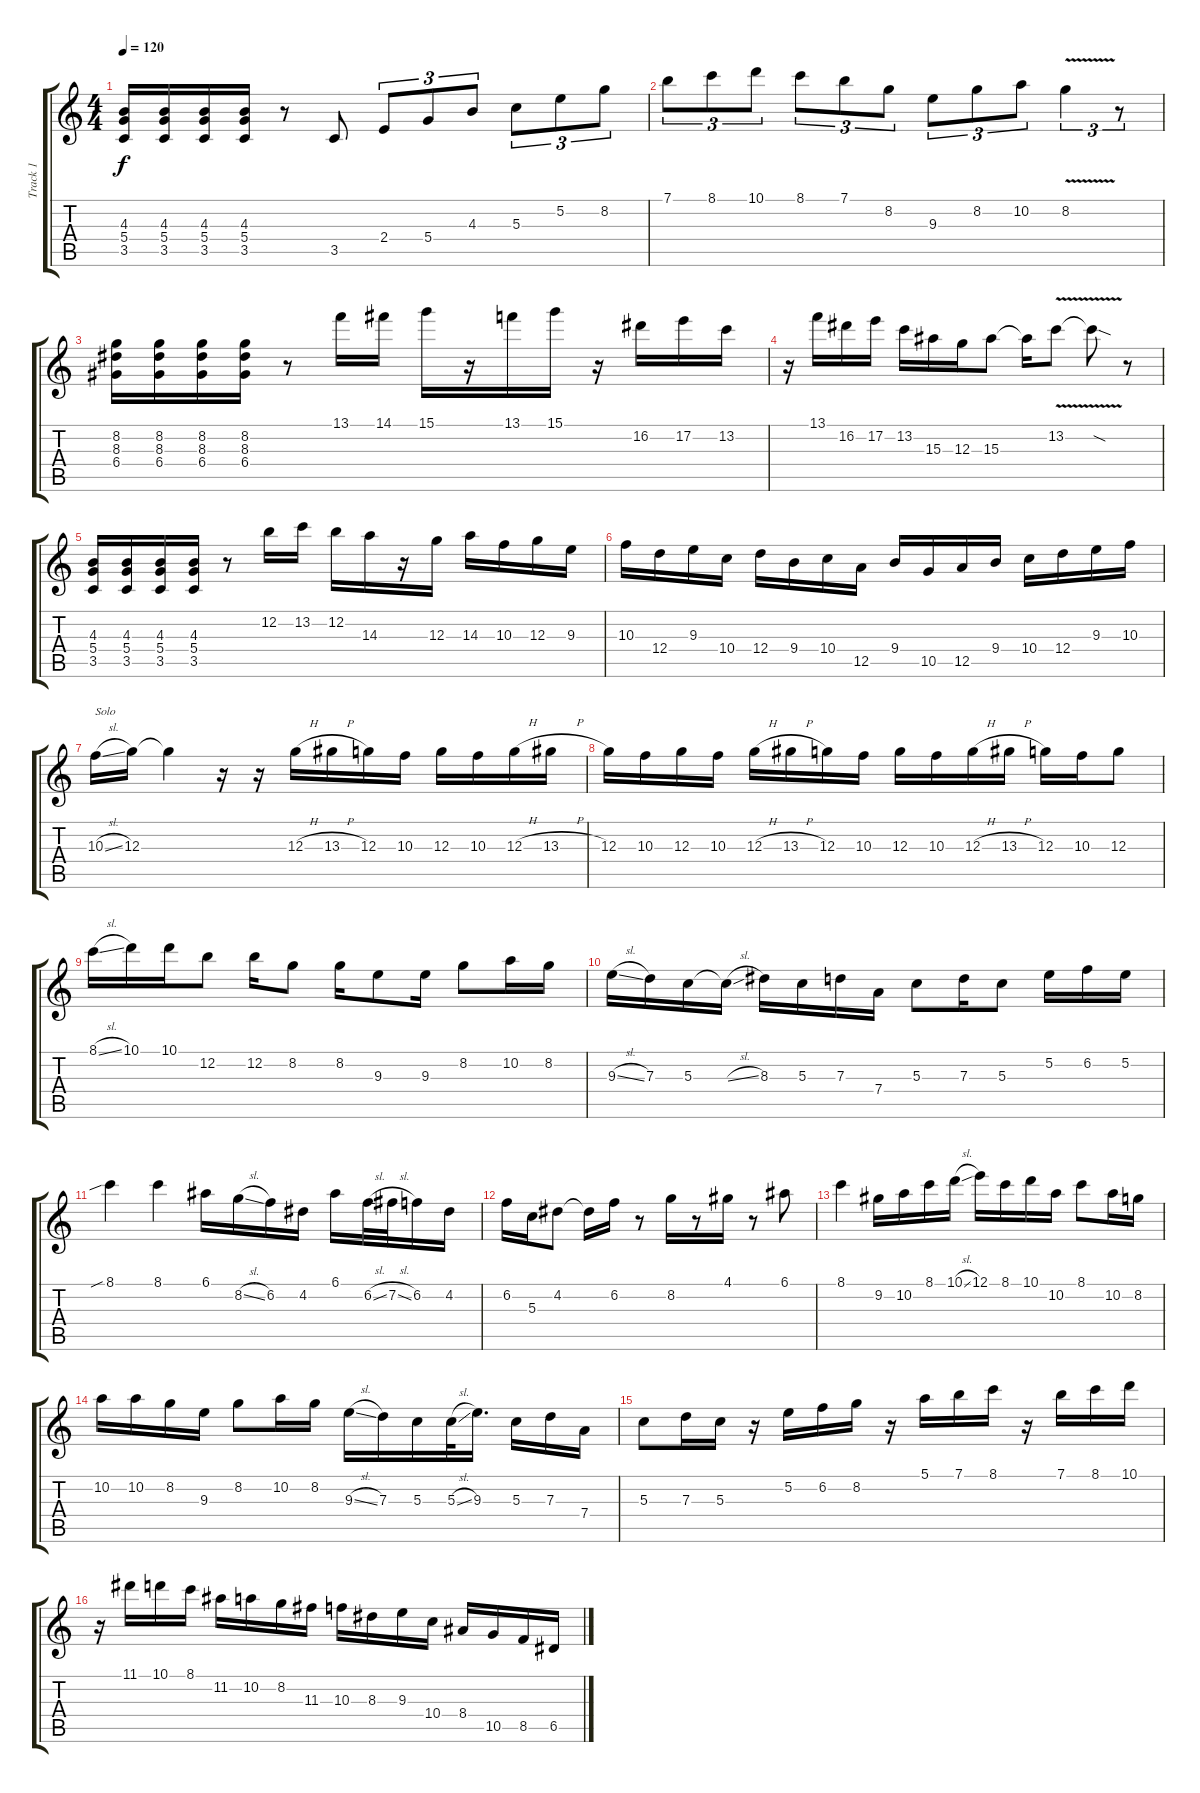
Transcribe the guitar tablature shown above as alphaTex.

\track ("Track 1" "Track 1") {instrument acousticguitarnylon}
\staff {score tabs}
\tuning (E4 B3 G3 D3 A2 E2) {hide}
\ts (4 4)
\tempo 120
\clef g2
\ks c
(4.3 5.4 3.5).16{dy f} (4.3 5.4 3.5).16 (4.3 5.4 3.5).16 (4.3 5.4 3.5).16 r.8 3.5.8 2.4.8{tu (3 2)} 5.4.8{tu (3 2)} 4.3.8{tu (3 2)} 5.3.8{tu (3 2)} 5.2.8{tu (3 2)} 8.2.8{tu (3 2)} |
7.1.8{tu (3 2)} 8.1.8{tu (3 2)} 10.1.8{tu (3 2)} 8.1.8{tu (3 2)} 7.1.8{tu (3 2)} 8.2.8{tu (3 2)} 9.3.8{tu (3 2)} 8.2.8{tu (3 2)} 10.2.8{tu (3 2)} 8.2{v}.4{tu (3 2)} r.8{tu (3 2)} |
(8.2 8.3 6.4).16 (8.2 8.3 6.4).16 (8.2 8.3 6.4).16 (8.2 8.3 6.4).16 r.8 13.1.16 14.1.16 15.1.16 r.16 13.1.16 15.1.16 r.16 16.2.16 17.2.16 13.2.16 |
r.16 13.1.16 16.2.16 17.2.16 13.2.16 15.3.16 12.3.16 15.3.8 15.3{t}.16 13.2{v}.8 13.2{sod t}.8 r.8 |
(4.3 5.4 3.5).16 (4.3 5.4 3.5).16 (4.3 5.4 3.5).16 (4.3 5.4 3.5).16 r.8 12.2.16 13.2.16 12.2.16 14.3.16 r.16 12.3.16 14.3.16 10.3.16 12.3.16 9.3.16 |
10.3.16 12.4.16 9.3.16 10.4.16 12.4.16 9.4.16 10.4.16 12.5.16 9.4.16 10.5.16 12.5.16 9.4.16 10.4.16 12.4.16 9.3.16 10.3.16 |
10.3{sl}.16{txt "Solo"} 12.3.16 12.3{t}.4 r.16 r.16 12.3{h}.16 13.3{h}.16 12.3.16 10.3.16 12.3.16 10.3.16 12.3{h}.16 13.3{h}.16 |
12.3.16 10.3.16 12.3.16 10.3.16 12.3{h}.16 13.3{h}.16 12.3.16 10.3.16 12.3.16 10.3.16 12.3{h}.16 13.3{h}.16 12.3.16 10.3.16 12.3.8 |
8.1{sl}.16 10.1.16 10.1.16 12.2.8 12.2.16 8.2.8 8.2.16 9.3.8 9.3.16 8.2.8 10.2.16 8.2.16 |
9.3{sl}.16 7.3.16 5.3.16 5.3{sl t}.16 8.3.16 5.3.16 7.3.16 7.4.16 5.3.8 7.3.16 5.3.8 5.2.16 6.2.16 5.2.16 |
8.1{sib}.4 8.1.4 6.1.16 8.2{sl}.16 6.2.16 4.2.16 6.1.16 6.2{sl}.32 7.2{sl}.32 6.2.16 4.2.16 |
6.2.16 5.3.16 4.2.8 4.2{t}.16 6.2.16 r.8 8.2.16 r.8 4.1.16 r.8 6.1.8 |
8.1.4 9.2.16 10.2.16 8.1.16 10.1{sl}.16 12.1.16 8.1.16 10.1.16 10.2.16 8.1.8 10.2.16 8.2.16 |
10.2.16 10.2.16 8.2.16 9.3.16 8.2.8 10.2.16 8.2.16 9.3{sl}.16 7.3.16 5.3.16 5.3{sl}.32 9.3.16{d} 5.3.16 7.3.16 7.4.16 |
5.3.8 7.3.16 5.3.16 r.16 5.2.16 6.2.16 8.2.16 r.16 5.1.16 7.1.16 8.1.16 r.16 7.1.16 8.1.16 10.1.16 |
r.16 11.1.16 10.1.16 8.1.16 11.2.16 10.2.16 8.2.16 11.3.16 10.3.16 8.3.16 9.3.16 10.4.16 8.4.16 10.5.16 8.5.16 6.5.16
